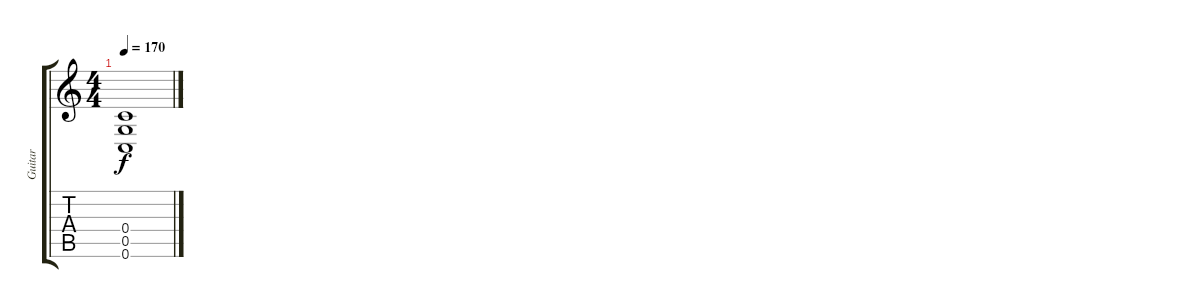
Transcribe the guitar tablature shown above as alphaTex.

\track ("Guitar" "Guitar") {instrument distortionguitar}
\staff {score tabs}
\tuning (D4 A3 F3 C3 G2 C2) {hide}
\ts (4 4)
\tempo 170
\clef g2
\ks c
(0.4 0.5 0.6).1{dy f}
